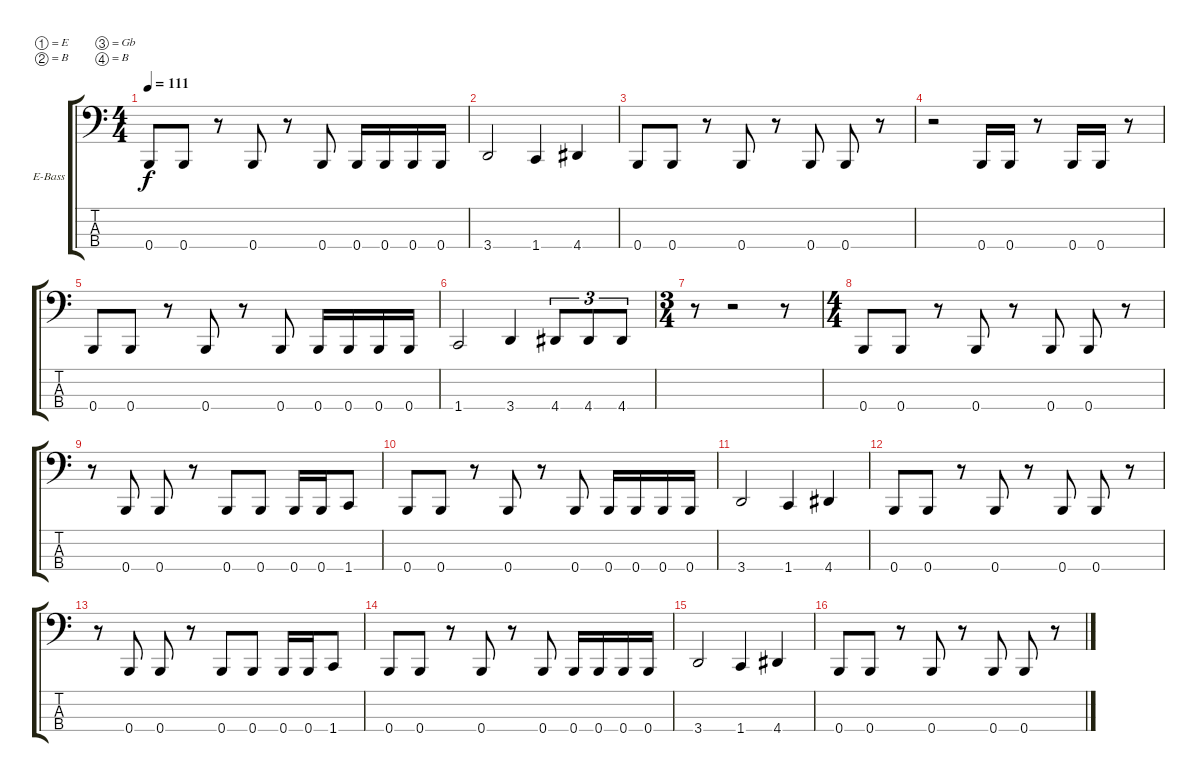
\bracketExtendMode groupsimilarinstruments
\firstSystemTrackNameOrientation horizontal
\otherSystemsTrackNameOrientation horizontal
\track ("Mike Tiner (Bass)" "E-Bass") {instrument electricbassfinger}
\staff {score tabs}
\tuning (E2 B1 Gb1 B0)
\ts (4 4)
\tempo 111
\clef f4
\ks c
0.4.8{dy f} 0.4.8 r.8 0.4.8 r.8 0.4.8 0.4.16 0.4.16 0.4.16 0.4.16 |
3.4.2 1.4.4 4.4.4 |
0.4.8 0.4.8 r.8 0.4.8 r.8 0.4.8 0.4.8 r.8 |
r.2 0.4.16 0.4.16 r.8 0.4.16 0.4.16 r.8 |
0.4.8 0.4.8 r.8 0.4.8 r.8 0.4.8 0.4.16 0.4.16 0.4.16 0.4.16 |
1.4.2 3.4.4 4.4.8{tu (3 2)} 4.4.8{tu (3 2)} 4.4.8{tu (3 2)} |
\ts (3 4)
\beaming (8 2 2 2)
r.8 r.2 r.8 |
\ts (4 4)
\beaming (8 2 2 2 2)
0.4.8 0.4.8 r.8 0.4.8 r.8 0.4.8 0.4.8 r.8 |
r.8 0.4.8 0.4.8 r.8 0.4.8 0.4.8 0.4.16 0.4.16 1.4.8 |
0.4.8 0.4.8 r.8 0.4.8 r.8 0.4.8 0.4.16 0.4.16 0.4.16 0.4.16 |
3.4.2 1.4.4 4.4.4 |
0.4.8 0.4.8 r.8 0.4.8 r.8 0.4.8 0.4.8 r.8 |
r.8 0.4.8 0.4.8 r.8 0.4.8 0.4.8 0.4.16 0.4.16 1.4.8 |
0.4.8 0.4.8 r.8 0.4.8 r.8 0.4.8 0.4.16 0.4.16 0.4.16 0.4.16 |
3.4.2 1.4.4 4.4.4 |
0.4.8 0.4.8 r.8 0.4.8 r.8 0.4.8 0.4.8 r.8
